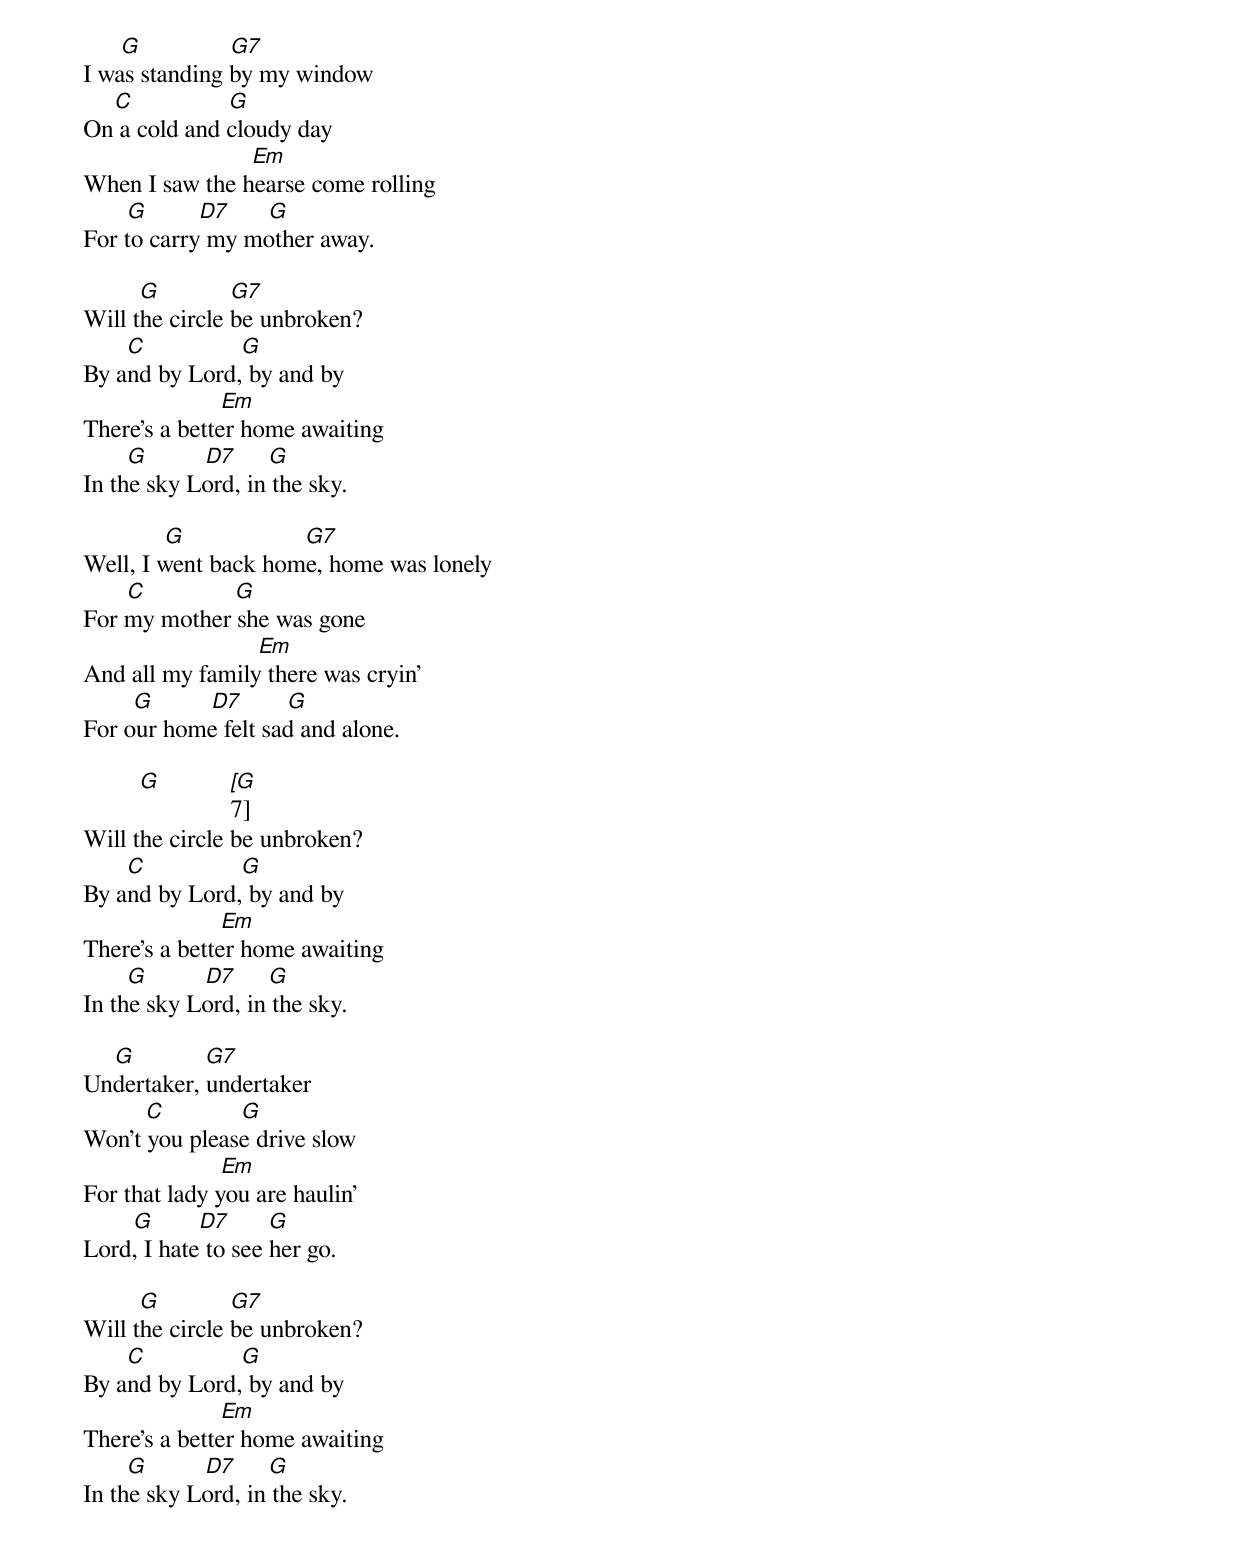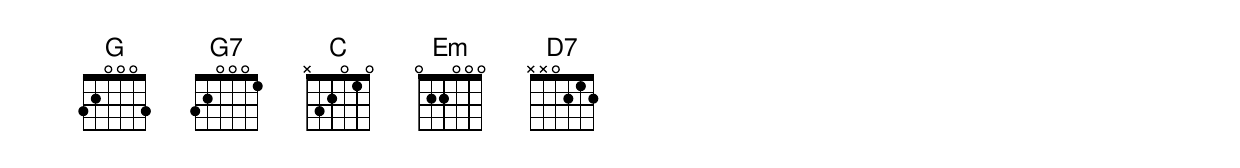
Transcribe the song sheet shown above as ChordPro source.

      [G]              [G7]
I was standing by my window
     [C]               [G]
On a cold and cloudy day
                           [Em]
When I saw the hearse come rolling
       [G]        [D7]      [G]
For to carry my mother away.

         [G]           [G7]
Will the circle be unbroken?
       [C]               [G]
By and by Lord, by and by
                      [Em]
There's a better home awaiting
       [G]         [D7]     [G]
In the sky Lord, in the sky.

             [G]                   [G7]
Well, I went back home, home was lonely
       [C]              [G]
For my mother she was gone
                            [Em]
And all my family there was cryin'
        [G]         [D7]       [G]
For our home felt sad and alone.

         [G]           [[G]7]
Will the circle be unbroken?
       [C]               [G]
By and by Lord, by and by
                      [Em]
There's a better home awaiting
       [G]         [D7]     [G]
In the sky Lord, in the sky.

     [G]           [G7]
Undertaker, undertaker
          [C]            [G]
Won't you please drive slow
                      [Em]
For that lady you are haulin'
        [G]       [D7]      [G]
Lord, I hate to see her go.

         [G]           [G7]
Will the circle be unbroken?
       [C]               [G]
By and by Lord, by and by
                      [Em]
There's a better home awaiting
       [G]         [D7]     [G]
In the sky Lord, in the sky.
